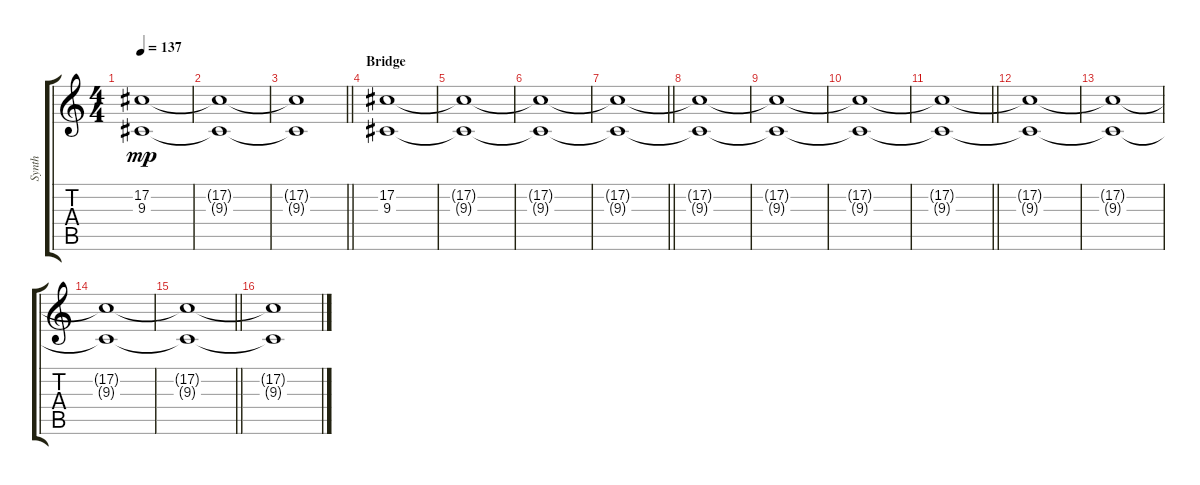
\track ("Synth" "Synth") {instrument pad2warm}
\staff {score tabs}
\tuning (Db4 Ab3 E3 B2 Gb2 B1) {hide}
\ts (4 4)
\tempo 137
\clef g2
\ks c
(17.2{t} 9.3{t}).1{dy mp} |
(17.2{t} 9.3{t}).1 |
\barLineRight lightlight
(17.2{t} 9.3{t}).1 |
\section ("" "Bridge")
(17.2 9.3).1 |
(17.2{t} 9.3{t}).1 |
(17.2{t} 9.3{t}).1 |
\barLineRight lightlight
(17.2{t} 9.3{t}).1 |
(17.2{t} 9.3{t}).1 |
(17.2{t} 9.3{t}).1 |
(17.2{t} 9.3{t}).1 |
\barLineRight lightlight
(17.2{t} 9.3{t}).1 |
(17.2{t} 9.3{t}).1 |
(17.2{t} 9.3{t}).1 |
(17.2{t} 9.3{t}).1 |
\barLineRight lightlight
(17.2{t} 9.3{t}).1 |
(17.2{t} 9.3{t}).1
